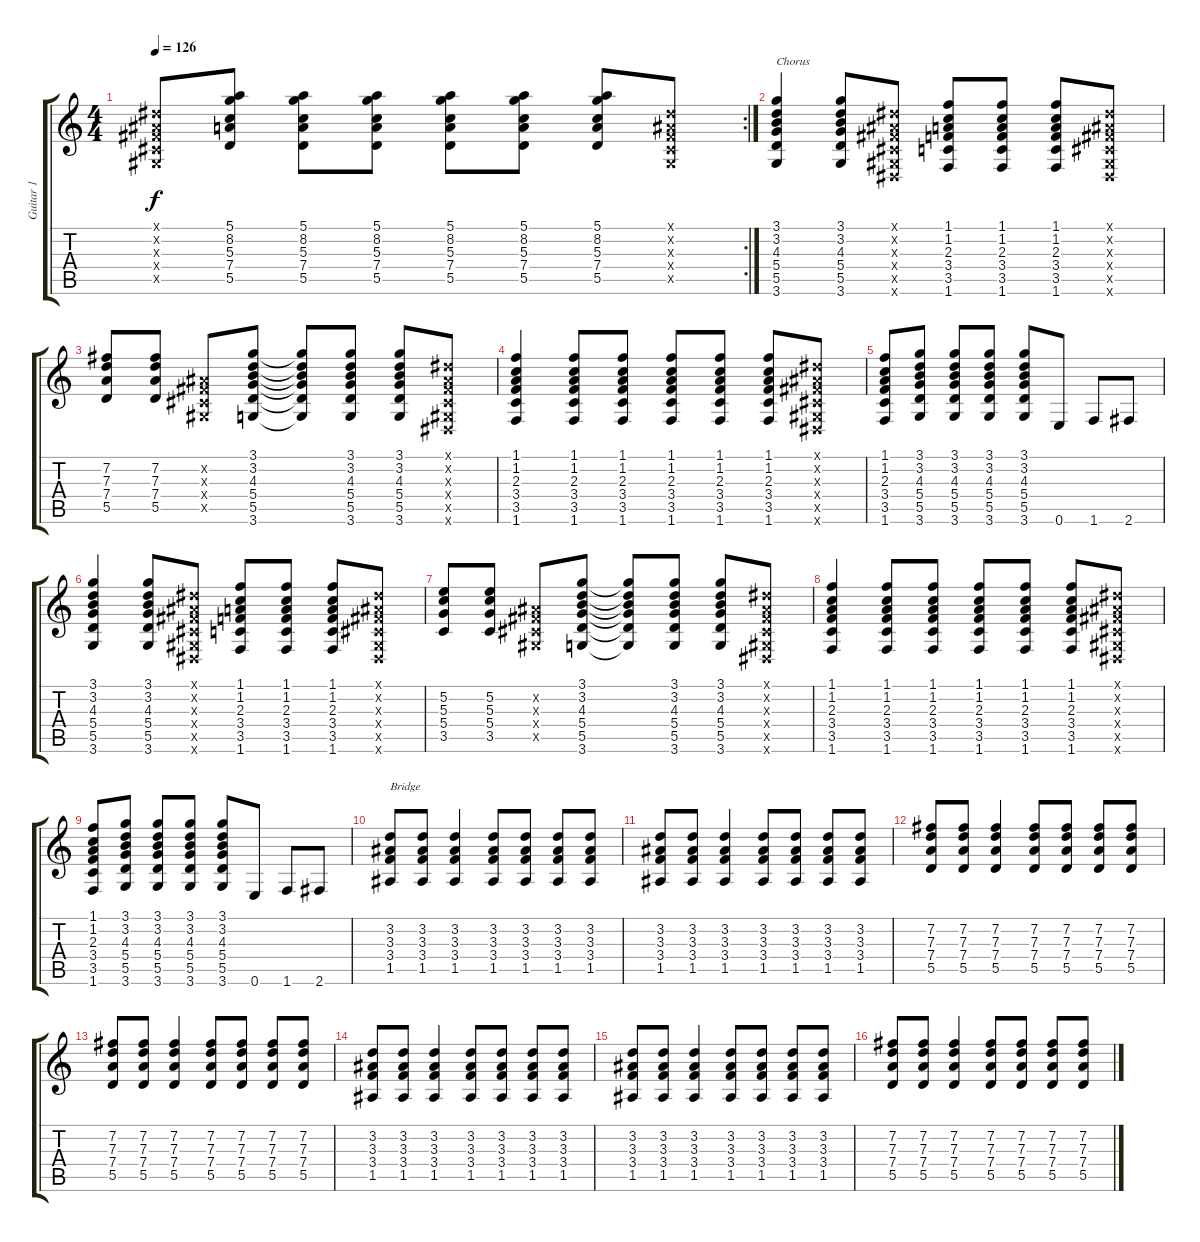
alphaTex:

\track ("Guitar 1" "Guitar 1") {instrument overdrivenguitar}
\staff {score tabs}
\tuning (E4 B3 G3 D3 A2 E2) {hide}
\rc 2
\ts (4 4)
\tempo 126
\clef g2
\ks c
(-1.1{x} -1.2{x} -1.3{x} -1.4{x} -1.5{x}).8{dy f} (5.1 8.2 5.3 7.4 5.5).8 (5.1 8.2 5.3 7.4 5.5).8 (5.1 8.2 5.3 7.4 5.5).8 (5.1 8.2 5.3 7.4 5.5).8 (5.1 8.2 5.3 7.4 5.5).8 (5.1 8.2 5.3 7.4 5.5).8 (-1.1{x} -1.2{x} -1.3{x} -1.4{x} -1.5{x}).8 |
(3.1 3.2 4.3 5.4 5.5 3.6).4{txt "Chorus"} (3.1 3.2 4.3 5.4 5.5 3.6).8 (-1.1{x} -1.2{x} -1.3{x} -1.4{x} -1.5{x} -1.6{x}).8 (1.1 1.2 2.3 3.4 3.5 1.6).8 (1.1 1.2 2.3 3.4 3.5 1.6).8 (1.1 1.2 2.3 3.4 3.5 1.6).8 (-1.1{x} -1.2{x} -1.3{x} -1.4{x} -1.5{x} -1.6{x}).8 |
(7.2 7.3 7.4 5.5).8 (7.2 7.3 7.4 5.5).8 (-1.2{x} -1.3{x} -1.4{x} -1.5{x}).8 (3.1 3.2 4.3 5.4 5.5 3.6).8 (3.1{t} 3.2{t} 4.3{t} 5.4{t} 5.5{t} 3.6{t}).8 (3.1 3.2 4.3 5.4 5.5 3.6).8 (3.1 3.2 4.3 5.4 5.5 3.6).8 (-1.1{x} -1.2{x} -1.3{x} -1.4{x} -1.5{x} -1.6{x}).8 |
(1.1 1.2 2.3 3.4 3.5 1.6).4 (1.1 1.2 2.3 3.4 3.5 1.6).8 (1.1 1.2 2.3 3.4 3.5 1.6).8 (1.1 1.2 2.3 3.4 3.5 1.6).8 (1.1 1.2 2.3 3.4 3.5 1.6).8 (1.1 1.2 2.3 3.4 3.5 1.6).8 (-1.1{x} -1.2{x} -1.3{x} -1.4{x} -1.5{x} -1.6{x}).8 |
(1.1 1.2 2.3 3.4 3.5 1.6).8 (3.1 3.2 4.3 5.4 5.5 3.6).8 (3.1 3.2 4.3 5.4 5.5 3.6).8 (3.1 3.2 4.3 5.4 5.5 3.6).8 (3.1 3.2 4.3 5.4 5.5 3.6).8 0.6.8 1.6.8 2.6.8 |
(3.1 3.2 4.3 5.4 5.5 3.6).4 (3.1 3.2 4.3 5.4 5.5 3.6).8 (-1.1{x} -1.2{x} -1.3{x} -1.4{x} -1.5{x} -1.6{x}).8 (1.1 1.2 2.3 3.4 3.5 1.6).8 (1.1 1.2 2.3 3.4 3.5 1.6).8 (1.1 1.2 2.3 3.4 3.5 1.6).8 (-1.1{x} -1.2{x} -1.3{x} -1.4{x} -1.5{x} -1.6{x}).8 |
(5.2 5.3 5.4 3.5).8 (5.2 5.3 5.4 3.5).8 (-1.2{x} -1.3{x} -1.4{x} -1.5{x}).8 (3.1 3.2 4.3 5.4 5.5 3.6).8 (3.1{t} 3.2{t} 4.3{t} 5.4{t} 5.5{t} 3.6{t}).8 (3.1 3.2 4.3 5.4 5.5 3.6).8 (3.1 3.2 4.3 5.4 5.5 3.6).8 (-1.1{x} -1.2{x} -1.3{x} -1.4{x} -1.5{x} -1.6{x}).8 |
(1.1 1.2 2.3 3.4 3.5 1.6).4 (1.1 1.2 2.3 3.4 3.5 1.6).8 (1.1 1.2 2.3 3.4 3.5 1.6).8 (1.1 1.2 2.3 3.4 3.5 1.6).8 (1.1 1.2 2.3 3.4 3.5 1.6).8 (1.1 1.2 2.3 3.4 3.5 1.6).8 (-1.1{x} -1.2{x} -1.3{x} -1.4{x} -1.5{x} -1.6{x}).8 |
(1.1 1.2 2.3 3.4 3.5 1.6).8 (3.1 3.2 4.3 5.4 5.5 3.6).8 (3.1 3.2 4.3 5.4 5.5 3.6).8 (3.1 3.2 4.3 5.4 5.5 3.6).8 (3.1 3.2 4.3 5.4 5.5 3.6).8 0.6.8 1.6.8 2.6.8 |
(3.2 3.3 3.4 1.5).8{txt "Bridge"} (3.2 3.3 3.4 1.5).8 (3.2 3.3 3.4 1.5).4 (3.2 3.3 3.4 1.5).8 (3.2 3.3 3.4 1.5).8 (3.2 3.3 3.4 1.5).8 (3.2 3.3 3.4 1.5).8 |
(3.2 3.3 3.4 1.5).8 (3.2 3.3 3.4 1.5).8 (3.2 3.3 3.4 1.5).4 (3.2 3.3 3.4 1.5).8 (3.2 3.3 3.4 1.5).8 (3.2 3.3 3.4 1.5).8 (3.2 3.3 3.4 1.5).8 |
(7.2 7.3 7.4 5.5).8 (7.2 7.3 7.4 5.5).8 (7.2 7.3 7.4 5.5).4 (7.2 7.3 7.4 5.5).8 (7.2 7.3 7.4 5.5).8 (7.2 7.3 7.4 5.5).8 (7.2 7.3 7.4 5.5).8 |
(7.2 7.3 7.4 5.5).8 (7.2 7.3 7.4 5.5).8 (7.2 7.3 7.4 5.5).4 (7.2 7.3 7.4 5.5).8 (7.2 7.3 7.4 5.5).8 (7.2 7.3 7.4 5.5).8 (7.2 7.3 7.4 5.5).8 |
(3.2 3.3 3.4 1.5).8 (3.2 3.3 3.4 1.5).8 (3.2 3.3 3.4 1.5).4 (3.2 3.3 3.4 1.5).8 (3.2 3.3 3.4 1.5).8 (3.2 3.3 3.4 1.5).8 (3.2 3.3 3.4 1.5).8 |
(3.2 3.3 3.4 1.5).8 (3.2 3.3 3.4 1.5).8 (3.2 3.3 3.4 1.5).4 (3.2 3.3 3.4 1.5).8 (3.2 3.3 3.4 1.5).8 (3.2 3.3 3.4 1.5).8 (3.2 3.3 3.4 1.5).8 |
(7.2 7.3 7.4 5.5).8 (7.2 7.3 7.4 5.5).8 (7.2 7.3 7.4 5.5).4 (7.2 7.3 7.4 5.5).8 (7.2 7.3 7.4 5.5).8 (7.2 7.3 7.4 5.5).8 (7.2 7.3 7.4 5.5).8
